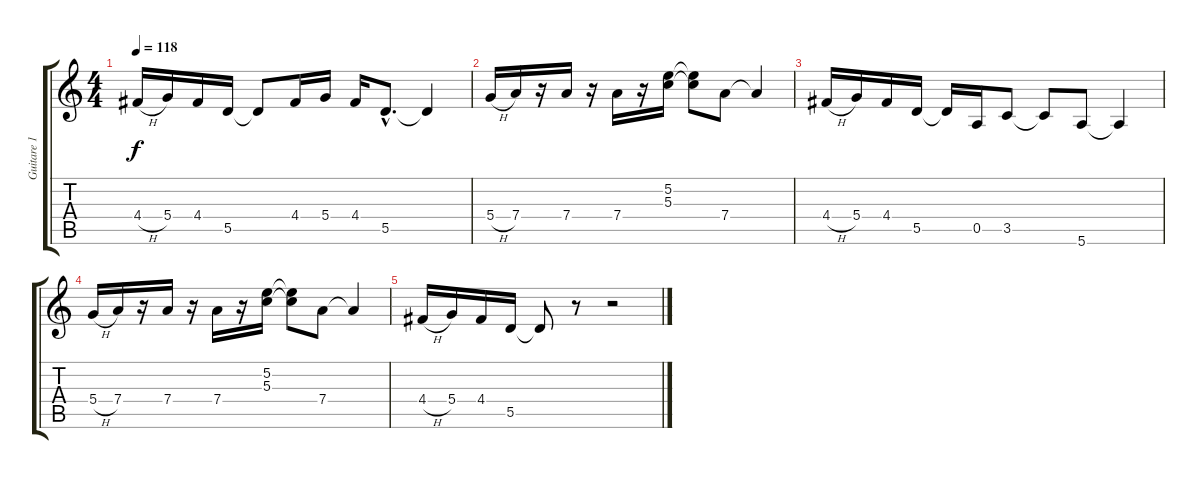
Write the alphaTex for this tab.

\track ("Guitare 1 bis" "Guitare 1 ") {instrument overdrivenguitar}
\staff {score tabs}
\tuning (E4 B3 G3 D3 A2 E2) {hide}
\ts (4 4)
\tempo 118
\clef g2
\ks c
4.4{h}.16{dy f} 5.4.16 4.4.16 5.5.16 5.5{t}.8 4.4.16 5.4.16 4.4.16 5.5{hac}.8{d} 5.5{t}.4 |
5.4{h}.16 7.4.16 r.16 7.4.16 r.16 7.4.16 r.16 (5.2 5.3).16 (5.2{t} 5.3{t}).8 7.4.8 7.4{t}.4 |
4.4{h}.16 5.4.16 4.4.16 5.5.16 5.5{t}.16 0.5.16 3.5.8 3.5{t}.8 5.6.8 5.6{t}.4 |
5.4{h}.16 7.4.16 r.16 7.4.16 r.16 7.4.16 r.16 (5.2 5.3).16 (5.2{t} 5.3{t}).8 7.4.8 7.4{t}.4 |
4.4{h}.16 5.4.16 4.4.16 5.5.16 5.5{t}.8 r.8 r.2
